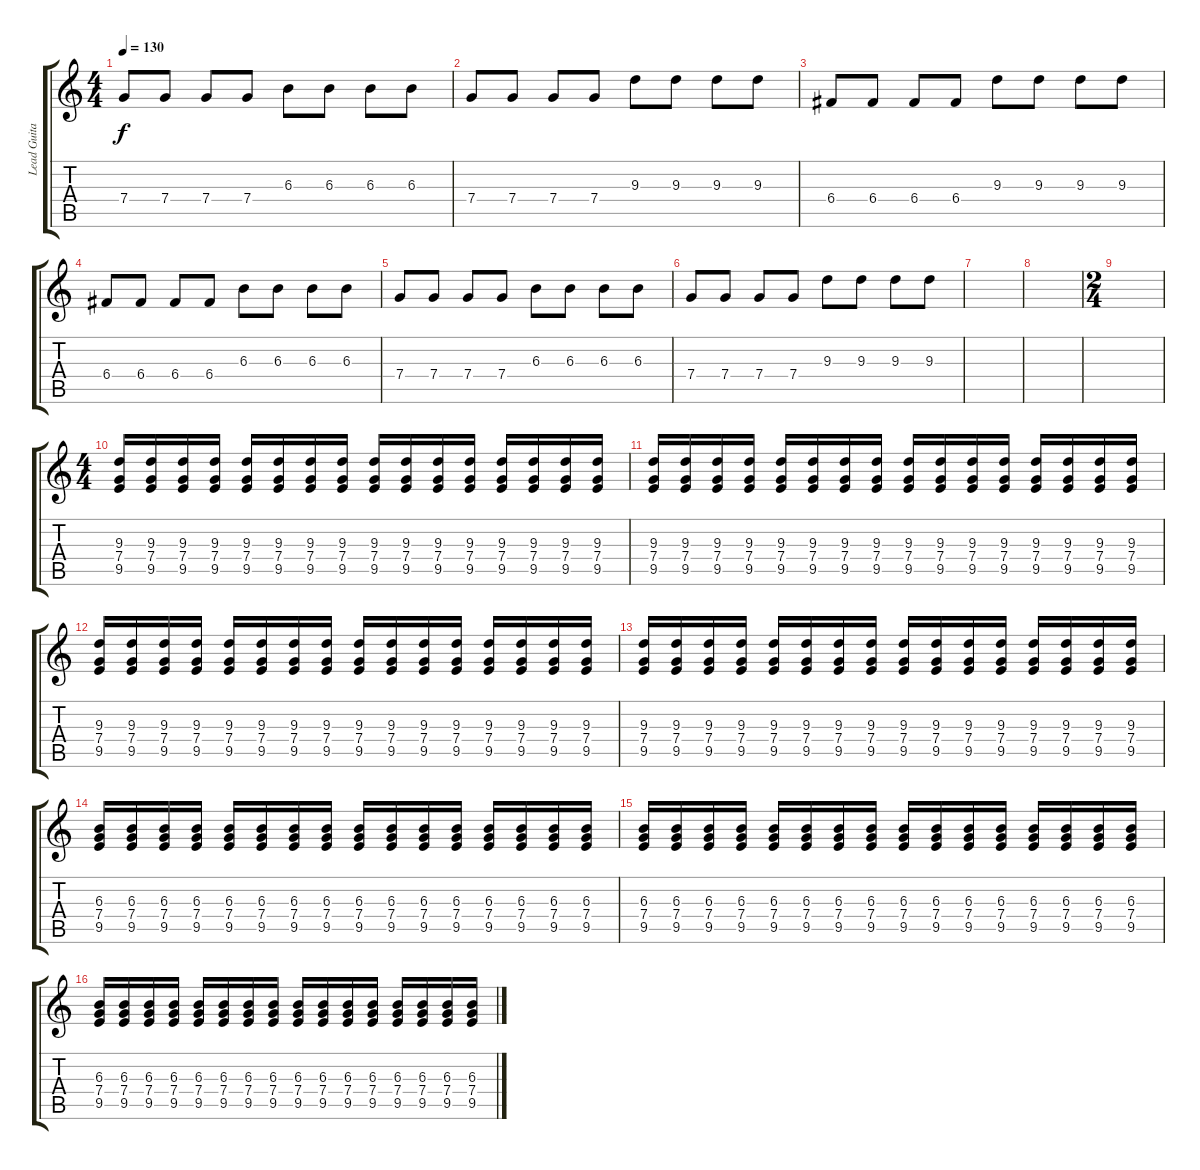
\track ("Lead Guitar" "Lead Guita") {instrument distortionguitar}
\staff {score tabs}
\tuning (D4 A3 F3 C3 G2 C2) {hide}
\ts (4 4)
\tempo 130
\clef g2
\ks c
7.4.8{dy f} 7.4.8 7.4.8 7.4.8 6.3.8 6.3.8 6.3.8 6.3.8 |
7.4.8 7.4.8 7.4.8 7.4.8 9.3.8 9.3.8 9.3.8 9.3.8 |
6.4.8 6.4.8 6.4.8 6.4.8 9.3.8 9.3.8 9.3.8 9.3.8 |
6.4.8 6.4.8 6.4.8 6.4.8 6.3.8 6.3.8 6.3.8 6.3.8 |
7.4.8 7.4.8 7.4.8 7.4.8 6.3.8 6.3.8 6.3.8 6.3.8 |
7.4.8 7.4.8 7.4.8 7.4.8 9.3.8 9.3.8 9.3.8 9.3.8 |
|
|
\ts (2 4)
|
\ts (4 4)
(9.3 7.4 9.5).16{volume 10} (9.3 7.4 9.5).16 (9.3 7.4 9.5).16 (9.3 7.4 9.5).16 (9.3 7.4 9.5).16 (9.3 7.4 9.5).16 (9.3 7.4 9.5).16 (9.3 7.4 9.5).16 (9.3 7.4 9.5).16 (9.3 7.4 9.5).16 (9.3 7.4 9.5).16 (9.3 7.4 9.5).16 (9.3 7.4 9.5).16 (9.3 7.4 9.5).16 (9.3 7.4 9.5).16 (9.3 7.4 9.5).16 |
(9.3 7.4 9.5).16 (9.3 7.4 9.5).16 (9.3 7.4 9.5).16 (9.3 7.4 9.5).16 (9.3 7.4 9.5).16 (9.3 7.4 9.5).16 (9.3 7.4 9.5).16 (9.3 7.4 9.5).16 (9.3 7.4 9.5).16 (9.3 7.4 9.5).16 (9.3 7.4 9.5).16 (9.3 7.4 9.5).16 (9.3 7.4 9.5).16 (9.3 7.4 9.5).16 (9.3 7.4 9.5).16 (9.3 7.4 9.5).16 |
(9.3 7.4 9.5).16 (9.3 7.4 9.5).16 (9.3 7.4 9.5).16 (9.3 7.4 9.5).16 (9.3 7.4 9.5).16 (9.3 7.4 9.5).16 (9.3 7.4 9.5).16 (9.3 7.4 9.5).16 (9.3 7.4 9.5).16 (9.3 7.4 9.5).16 (9.3 7.4 9.5).16 (9.3 7.4 9.5).16 (9.3 7.4 9.5).16 (9.3 7.4 9.5).16 (9.3 7.4 9.5).16 (9.3 7.4 9.5).16 |
(9.3 7.4 9.5).16 (9.3 7.4 9.5).16 (9.3 7.4 9.5).16 (9.3 7.4 9.5).16 (9.3 7.4 9.5).16 (9.3 7.4 9.5).16 (9.3 7.4 9.5).16 (9.3 7.4 9.5).16 (9.3 7.4 9.5).16 (9.3 7.4 9.5).16 (9.3 7.4 9.5).16 (9.3 7.4 9.5).16 (9.3 7.4 9.5).16 (9.3 7.4 9.5).16 (9.3 7.4 9.5).16 (9.3 7.4 9.5).16 |
(6.3 7.4 9.5).16 (6.3 7.4 9.5).16 (6.3 7.4 9.5).16 (6.3 7.4 9.5).16 (6.3 7.4 9.5).16 (6.3 7.4 9.5).16 (6.3 7.4 9.5).16 (6.3 7.4 9.5).16 (6.3 7.4 9.5).16 (6.3 7.4 9.5).16 (6.3 7.4 9.5).16 (6.3 7.4 9.5).16 (6.3 7.4 9.5).16 (6.3 7.4 9.5).16 (6.3 7.4 9.5).16 (6.3 7.4 9.5).16 |
(6.3 7.4 9.5).16 (6.3 7.4 9.5).16 (6.3 7.4 9.5).16 (6.3 7.4 9.5).16 (6.3 7.4 9.5).16 (6.3 7.4 9.5).16 (6.3 7.4 9.5).16 (6.3 7.4 9.5).16 (6.3 7.4 9.5).16 (6.3 7.4 9.5).16 (6.3 7.4 9.5).16 (6.3 7.4 9.5).16 (6.3 7.4 9.5).16 (6.3 7.4 9.5).16 (6.3 7.4 9.5).16 (6.3 7.4 9.5).16 |
(6.3 7.4 9.5).16 (6.3 7.4 9.5).16 (6.3 7.4 9.5).16 (6.3 7.4 9.5).16 (6.3 7.4 9.5).16 (6.3 7.4 9.5).16 (6.3 7.4 9.5).16 (6.3 7.4 9.5).16 (6.3 7.4 9.5).16 (6.3 7.4 9.5).16 (6.3 7.4 9.5).16 (6.3 7.4 9.5).16 (6.3 7.4 9.5).16 (6.3 7.4 9.5).16 (6.3 7.4 9.5).16 (6.3 7.4 9.5).16
